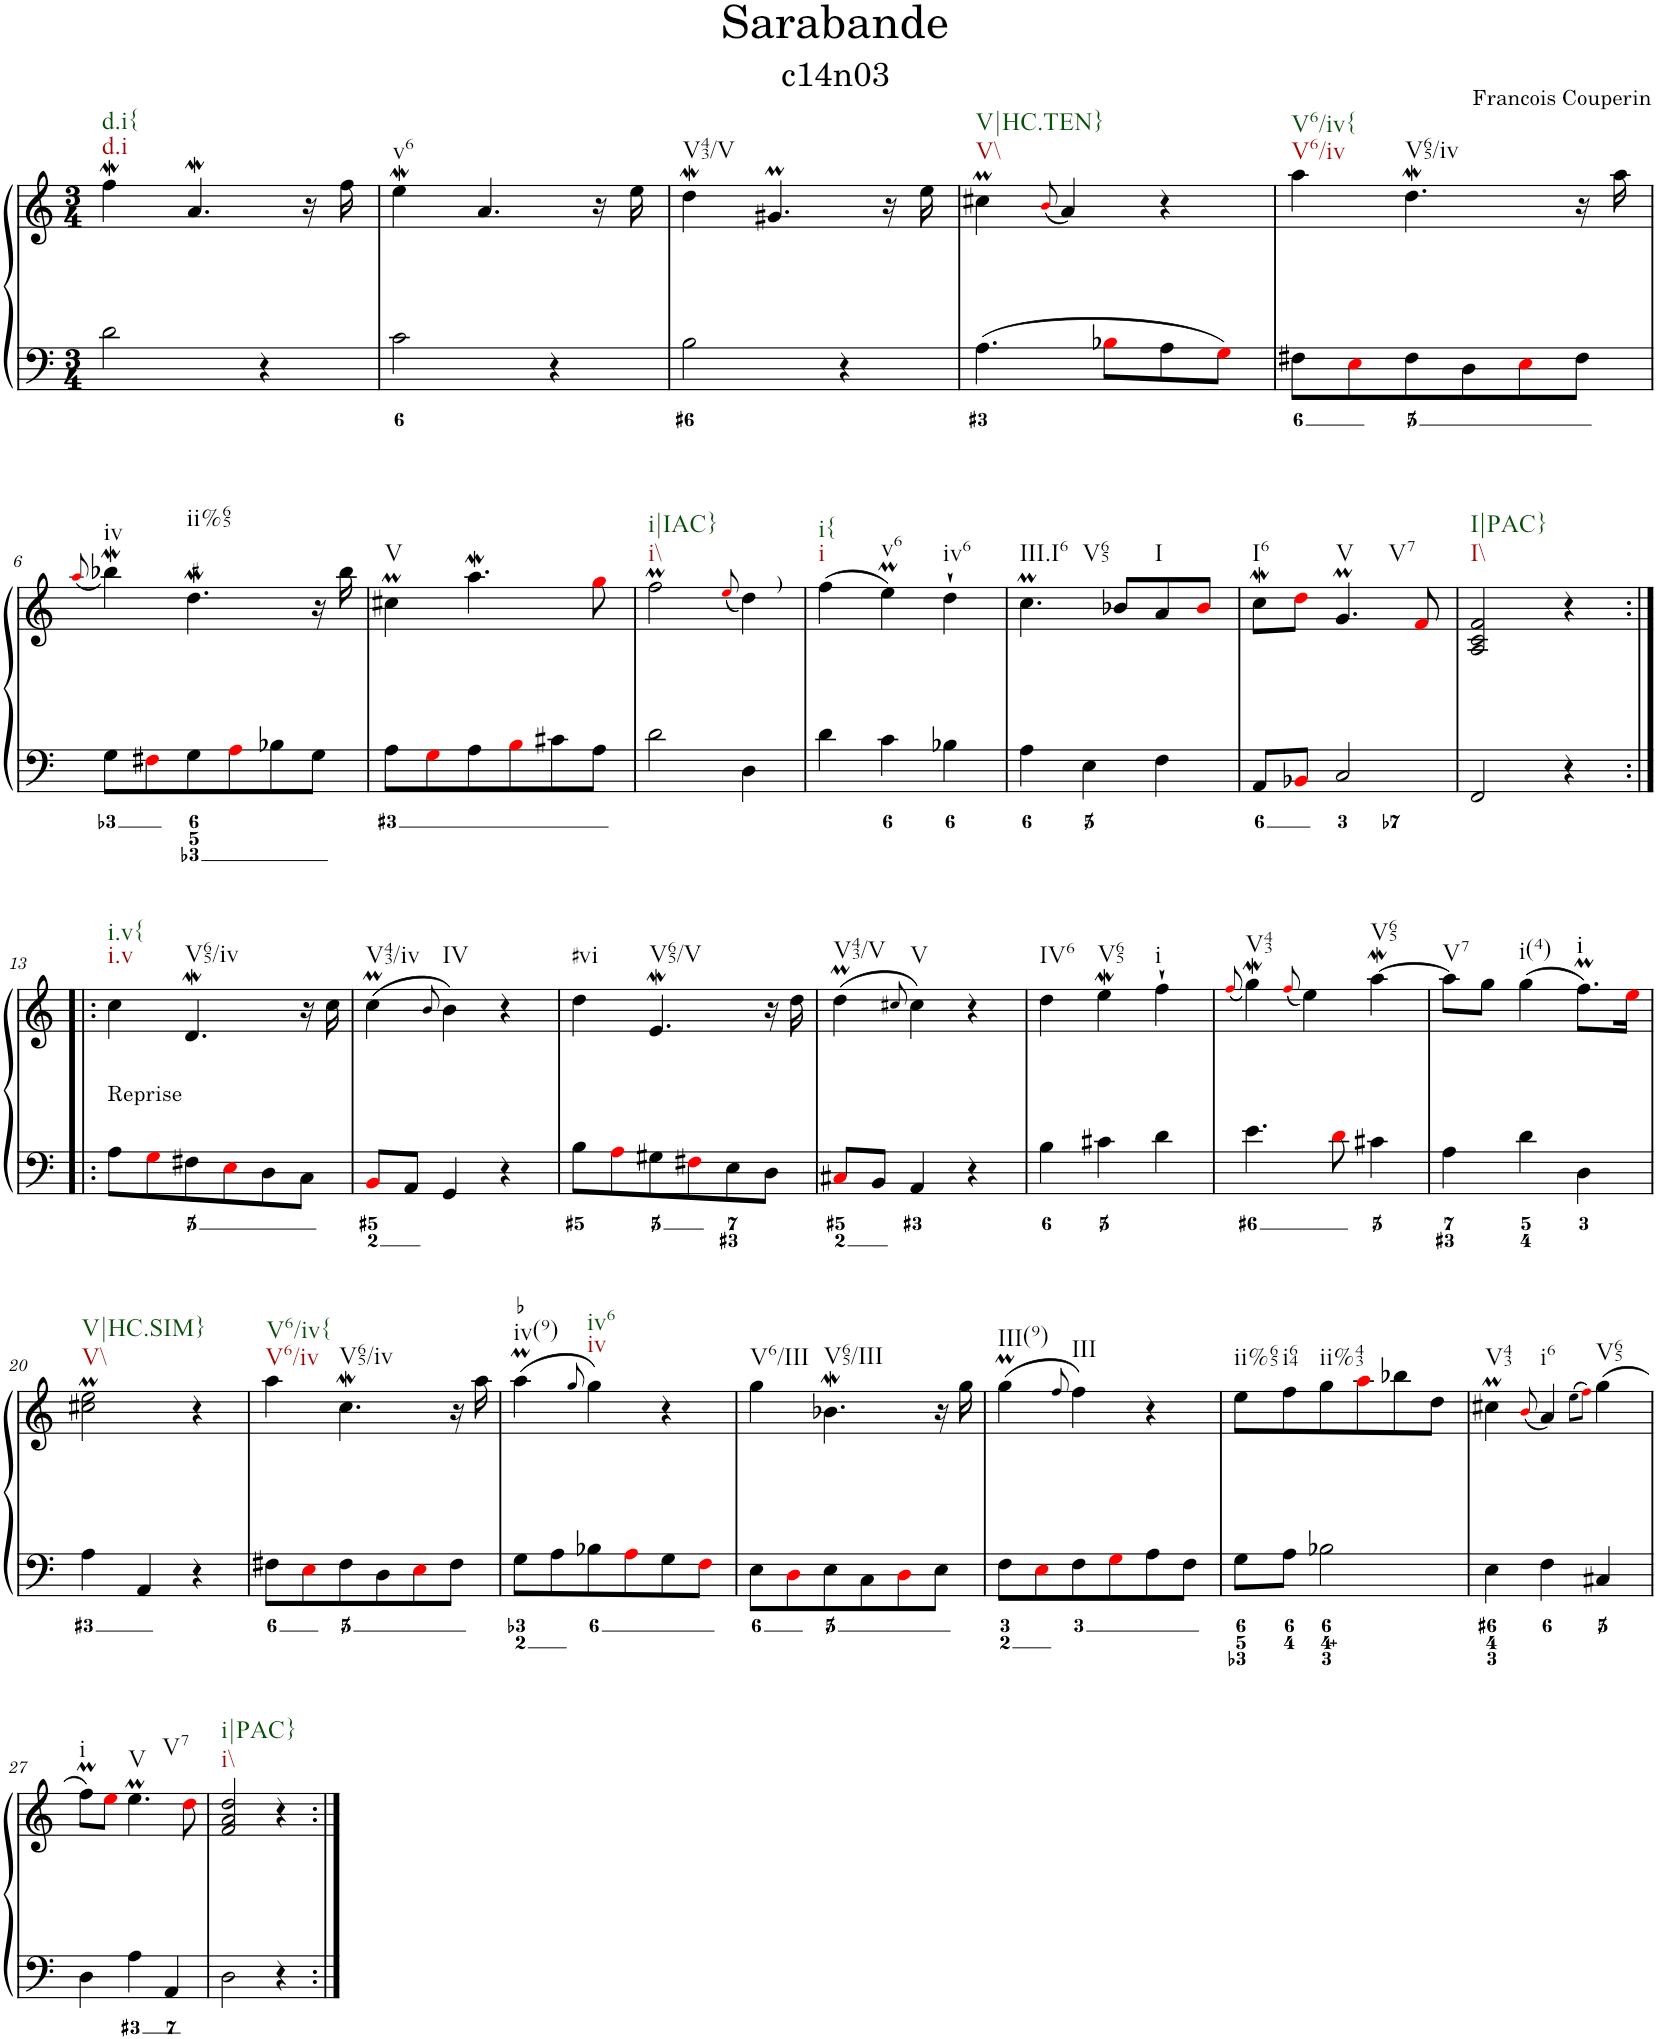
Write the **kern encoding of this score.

**kern	**kern
*part1	*part1
*staff2	*staff1
*I"Piano	*
*I'Pno.	*
*clefF4	*clefG2
*k[]	*k[]
*M3/4	*M3/4
=1	=1
!	!LO:TX:b:t=d.i
!	!LO:TX:b:t=d.i{
2d\	4ffw\
.	4.aW/
4r	.
.	16r
.	16ff\
=2	=2
!	!LO:TX:b:t=v6
2c\	4eeW\
.	4.a/
4r	.
.	16r
.	16ee\
=3	=3
!	!LO:TX:b:t=V43/V
2B\	4ddW\
.	4.g#Xm/
4r	.
.	16r
.	16ee\
=4	=4
!	!LO:TX:b:t=V\\
!	!LO:TX:b:t=V|HC.TEN}
4.A\	4cc#Xm\
.	(8qbi/
.	4a/)
8B-Xi\L	.
8A\	4r
8Gi\J	.
=5	=5
!	!LO:TX:b:t=V6/iv
!	!LO:TX:b:t=V6/iv{
8F#X\L	4aa\
8Ei\	.
!	!LO:TX:b:t=V65/iv
8F#\	4.ddW\
8D\	.
8Ei\	.
8F#\J	16r
.	16aa\
!!LO:LB:g=z
=6	=6
.	(8qaai/
!	!LO:TX:b:t=iv
8G\L	4bb-Xw\)
8F#Xi\	.
!	!LO:TX:a:t=♯
!	!LO:TX:b:t=ii%65
8G\	4.ddW\
8Ai\	.
8B-X\	.
8G\J	16r
.	16bb-\
=7	=7
!	!LO:TX:b:t=V
8A\L	4cc#Xm\
8Gi\	.
8A\	4.aaW\
8Bi\	.
8c#X\	.
8A\J	8ggi\
=8	=8
!	!LO:TX:b:t=i\\
!	!LO:TX:b:t=i|IAC}
2d\	2ffM\
.	(8qeei/
!	!LO:TX:a:t=)
4D\	4dd\)
=9	=9
!	!LO:TX:b:t=i
!	!LO:TX:b:t=i{
4d\	(4ff\
!	!LO:TX:b:t=v6
4c\	4eem\)
!	!LO:TX:b:t=iv6
4B-X\	4dd`\
=10	=10
!	!LO:TX:b:t=III.I6
!	!LO:TX:b:t=V65
4A\	4.ccM\
4E\	.
.	8b-X/L
!	!LO:TX:b:t=I
4F\	8a/
.	8b-i/J
=11	=11
!	!LO:TX:b:t=I6
8AA/L	8ccw\L
8BB-Xi/J	8ddi\J
!	!LO:TX:b:t=V
!	!LO:TX:b:t=V7
2C/	4.gM/
.	8fi/
=12	=12
!	!LO:TX:b:t=I\\
!	!LO:TX:b:t=I|PAC}
2FF/	2A/ 2c/ 2f/
4r	4r
!!LO:LB:g=z
=13:|!|:	=13:|!|:
!	!LO:TX:b:t=i.v
!	!LO:TX:b:t=i.v{
!LO:TX:a:t=Reprise	!
8A\L	4cc\
8Gi\	.
!	!LO:TX:b:t=V65/iv
8F#X\	4.dW/
8Ei\	.
8D\	.
8C\J	16r
.	16cc\
=14	=14
!	!LO:TX:b:t=V43/iv
8BBi/L	(4ccM\
8AA/J	.
.	8qb/
!	!LO:TX:b:t=IV
4GG/	4b\)
4r	4r
=15	=15
!	!LO:TX:b:t=#vi
8B\L	4dd\
8Ai\	.
!	!LO:TX:b:t=V65/V
8G#X\	4.eW/
8F#Xi\	.
8E\	.
8D\J	16r
.	16dd\
=16	=16
!	!LO:TX:b:t=V43/V
8C#Xi/L	(4ddM\
8BB/J	.
.	8qcc#X/
!	!LO:TX:b:t=V
4AA/	4cc#\)
4r	4r
=17	=17
!	!LO:TX:b:t=IV6
4B\	4dd\
!	!LO:TX:b:t=V65
4c#X\	4eeW\
!	!LO:TX:b:t=i
4d\	4ff`\
=18	=18
.	(8qffi/
!	!LO:TX:b:t=V43
4.e\	4ggW\)
.	(8qffi/
.	4ee\)
8di\	.
!	!LO:TX:b:t=V65
4c#X\	[4aaW\
=19	=19
!	!LO:TX:b:t=V7
4A\	8aa\L]
.	8gg\J
!	!LO:TX:b:t=i(4)
4d\	(4gg\
!	!LO:TX:b:t=i
4D\	8.ffM\L)
.	16eei\Jk
!!LO:LB:g=z
=20	=20
!	!LO:TX:b:t=V\\
!	!LO:TX:b:t=V|HC.SIM}
4A\	2cc#X\M 2ee\M
4AA/	.
4r	4r
=21	=21
!	!LO:TX:b:t=V6/iv
!	!LO:TX:b:t=V6/iv{
8F#X\L	4aa\
8Ei\	.
!	!LO:TX:b:t=V65/iv
8F#\	4.ccw\
8D\	.
8Ei\	.
8F#\J	16r
.	16aa\
=22	=22
!	!LO:TX:a:t=♭
!	!LO:TX:b:t=iv(9)
8G\L	(4aaM\
8A\	.
.	8qgg/
!	!LO:TX:b:t=iv
!	!LO:TX:b:t=iv6
8B-X\	4gg\)
8Ai\	.
8G\	4r
8Fi\J	.
=23	=23
!	!LO:TX:b:t=V6/III
8E\L	4gg\
8Di\	.
!	!LO:TX:b:t=V65/III
8E\	4.b-Xw\
8C\	.
8Di\	.
8E\J	16r
.	16gg\
=24	=24
!	!LO:TX:b:t=III(9)
8F\L	(4ggM\
8Ei\	.
.	8qff/
!	!LO:TX:b:t=III
8F\	4ff\)
8Gi\	.
8A\	4r
8F\J	.
=25	=25
!	!LO:TX:b:t=ii%65
8G\L	8ee\L
!	!LO:TX:b:t=i64
8A\J	8ff\
!	!LO:TX:b:t=ii%43
2B-X\	8gg\
.	8aai\
.	8bb-X\
.	8dd\J
=26	=26
!	!LO:TX:b:t=V43
4E\	4cc#Xm\
.	(8qbi/
!	!LO:TX:b:t=i6
4F\	4a/)
.	(8qee\L
.	8qffi\J)
!	!LO:TX:b:t=V65
4C#X/	(4gg\
!!LO:LB:g=z
=27	=27
!	!LO:TX:b:t=i
4D\	8ffM\L)
.	8eei\J
!	!LO:TX:b:t=V
!	!LO:TX:b:t=V7
4A\	4.eem\
4AA/	.
.	8ddi\
=28	=28
!	!LO:TX:b:t=i\\
!	!LO:TX:b:t=i|PAC}
2D\	2f/ 2a/ 2dd/
4r	4r
=:|!	=:|!
*-	*-
